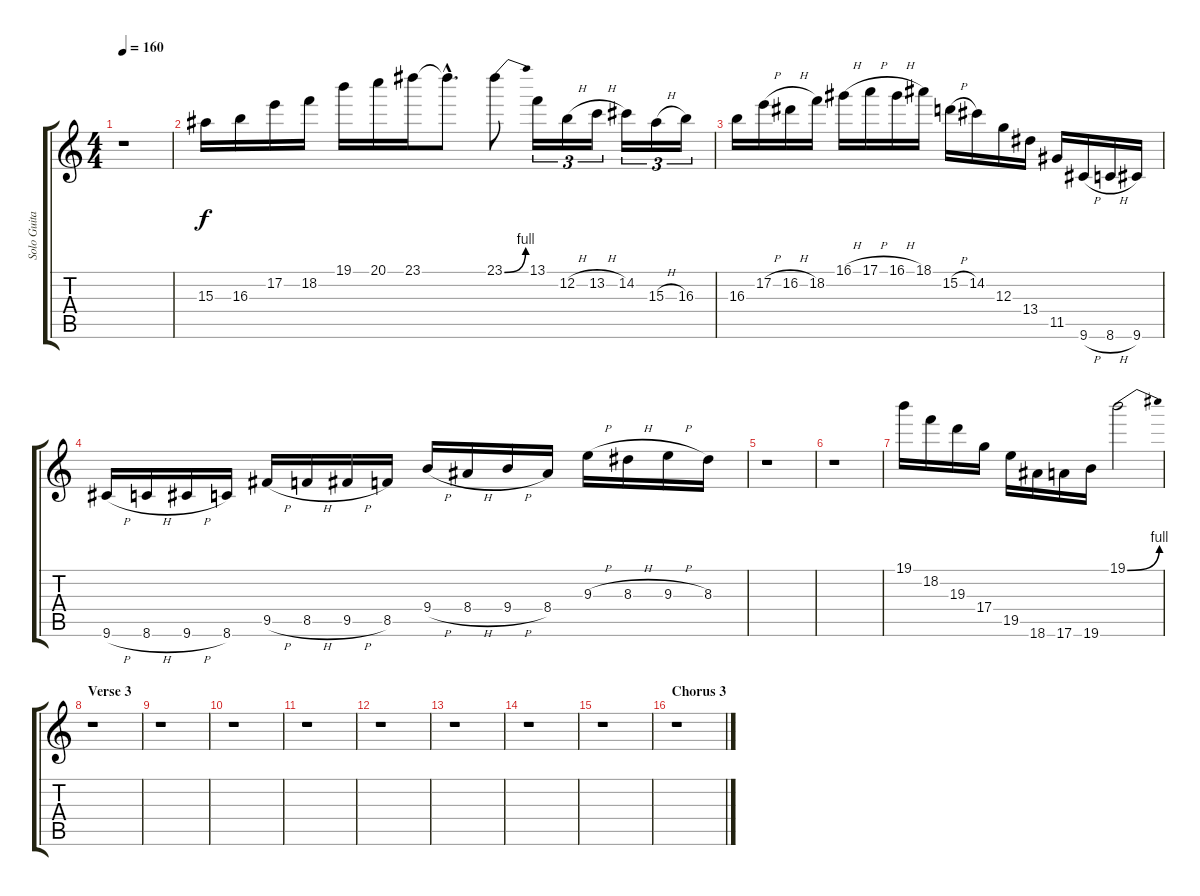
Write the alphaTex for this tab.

\track ("Solo Guitar " "Solo Guita") {instrument distortionguitar}
\staff {score tabs}
\tuning (E4 B3 G3 D3 A2 E2) {hide}
\ts (4 4)
\tempo 160
\clef g2
\ks c
r.1{dy f} |
15.3.16 16.3.16 17.2.16 18.2.16 19.1.16 20.1.16 23.1.16 23.1{hac t}.8{d} 23.1{be (bend 0 0 60 4)}.8 13.1.16{tu (3 2)} 12.2{h}.16{tu (3 2)} 13.2{h}.16{tu (3 2)} 14.2.16{tu (3 2)} 15.3{h}.16{tu (3 2)} 16.3.16{tu (3 2)} |
16.3.16 17.2{h}.16 16.2{h}.16 18.2.16 16.1{h}.16 17.1{h}.16 16.1{h}.16 18.1.16 15.2{h}.16 14.2.16 12.3.16 13.4.16 11.5.16 9.6{h}.16 8.6{h}.16 9.6.16 |
9.6{h}.16 8.6{h}.16 9.6{h}.16 8.6.16 9.5{h}.16 8.5{h}.16 9.5{h}.16 8.5.16 9.4{h}.16 8.4{h}.16 9.4{h}.16 8.4.16 9.3{h}.16 8.3{h}.16 9.3{h}.16 8.3.16 |
r.1 |
r.1 |
19.1.16 18.2.16 19.3.16 17.4.16 19.5.16 18.6.16 17.6.16 19.6.16 19.1{be (bend 0 0 60 4)}.2 |
\section ("" "Verse 3")
r.1 |
r.1 |
r.1 |
r.1 |
r.1 |
r.1 |
r.1 |
r.1 |
\section ("" "Chorus 3")
r.1
